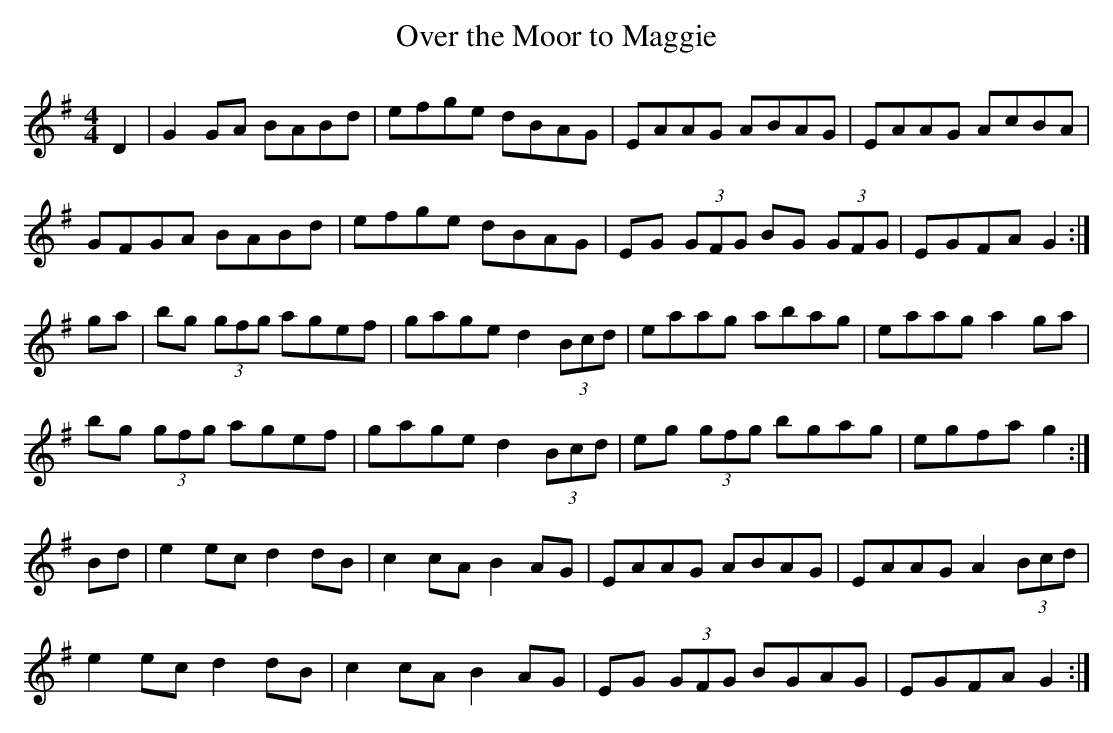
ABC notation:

X:1
T: Over the Moor to Maggie
M: 4/4
L: 1/8
K: G
D2|G2GA BABd|efge dBAG|EAAG ABAG|EAAG AcBA|
GFGA BABd|efge dBAG|EG (3GFG BG (3GFG|EGFA G2 :|
ga|bg (3gfg agef|gage d2 (3Bcd|eaag abag|eaag a2 ga|
bg (3gfg agef|gage d2 (3Bcd|eg (3gfg bgag|egfa g2 :|
Bd|e2ec d2dB|c2cA B2AG|EAAG ABAG|EAAG A2 (3Bcd|
e2ec d2dB|c2cA B2AG|EG (3GFG BGAG|EGFA G2 :|
